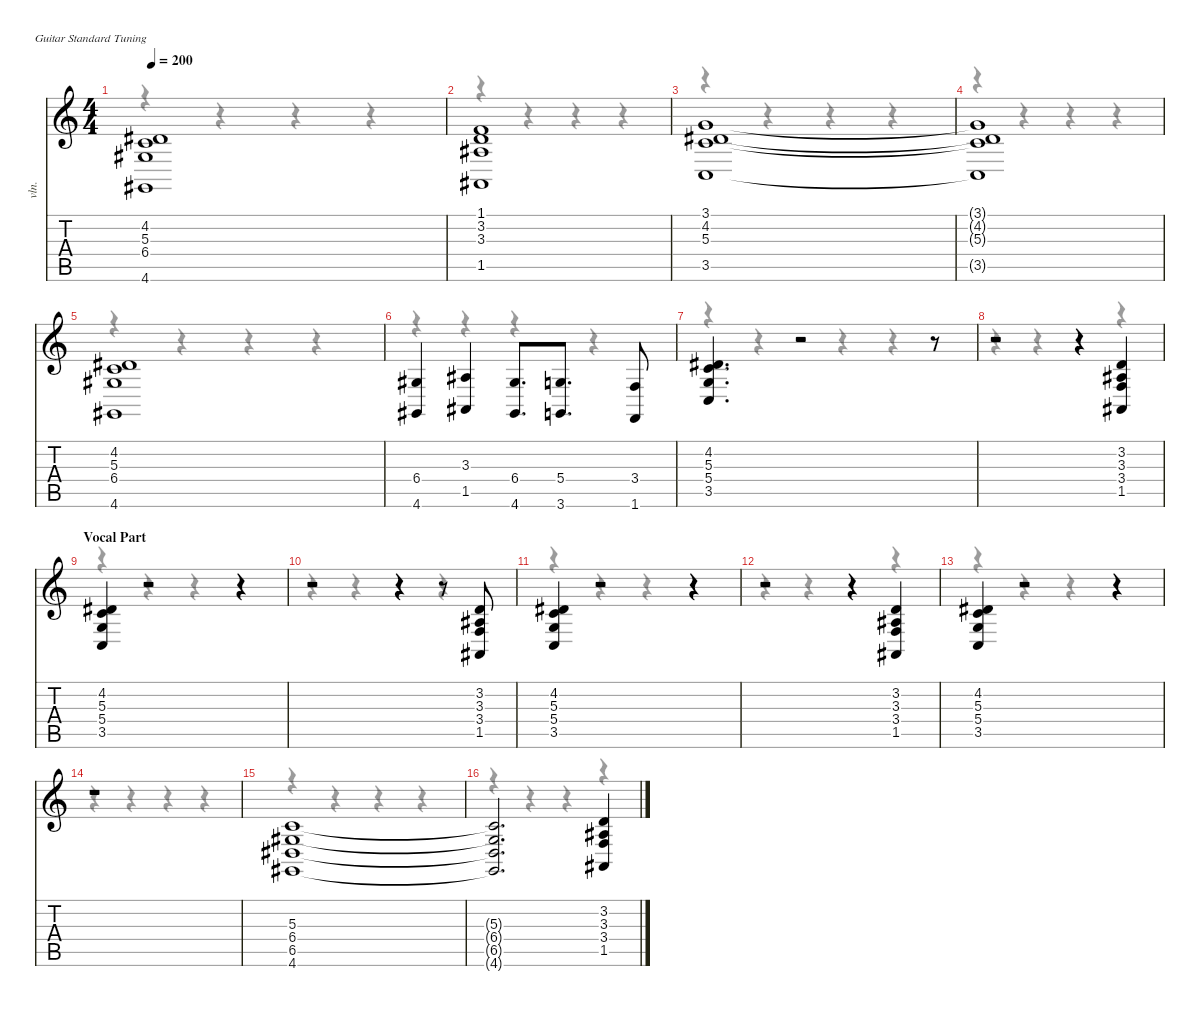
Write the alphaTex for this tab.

\defaultSystemsLayout 4
\hideDynamics
\bracketExtendMode nobrackets
\otherSystemsTrackNameOrientation horizontal
\track ("Vadim Pruzhanov (Ensemble)" "vln.") {instrument stringensemble1}
\staff {score tabs}
\tuning (E4 B3 G3 D3 A2 E2)
\voice
\ts (4 4)
\tempo 200
\clef g2
\ks c
(4.2{acc #} 5.3 6.4{acc #} 4.6{acc #}).1{dy f beam Up} |
(1.1 3.2 3.3{acc #} 1.5{acc #}).1{beam Up} |
(3.1 4.2{acc #} 5.3 3.5).1{beam Up} |
(3.1{t} 4.2{t acc #} 5.3{t} 3.5{t}).1{beam Up} |
(4.2{acc #} 5.3 6.4{acc #} 4.6{acc #}).1{beam Up} |
(6.4{acc #} 4.6{acc #}).4{beam Up} (3.3{acc #} 1.5{acc #}).4{beam Up} (6.4{acc #} 4.6{acc #}).8{d beam Up} (5.4 3.6).8{d beam Up} (3.4 1.6).8{beam Up} |
(4.2{acc #} 5.3 5.4 3.5).4{d beam Up} r.2{beam Up} r.8{beam Up} |
r.2{beam Up} r.4{beam Up} (3.2 3.3{acc #} 3.4 1.5{acc #}).4{beam Up} |
\section ("" "Vocal Part")
(4.2{acc #} 5.3 5.4 3.5).4{beam Up} r.2{beam Up} r.4{beam Up} |
r.2{beam Up} r.4{beam Up} r.8{beam Up} (3.2 3.3{acc #} 3.4 1.5{acc #}).8{beam Up} |
(4.2{acc #} 5.3 5.4 3.5).4{beam Up} r.2{beam Up} r.4{beam Up} |
r.2{beam Up} r.4{beam Up} (3.2 3.3{acc #} 3.4 1.5{acc #}).4{beam Up} |
(4.2{acc #} 5.3 5.4 3.5).4{beam Up} r.2{beam Up} r.4{beam Up} |
r.1{beam Up} |
(5.3 6.4{acc #} 6.5{acc #} 4.6{acc #}).1{beam Up} |
(5.3{t} 6.4{t acc #} 6.5{t acc #} 4.6{t acc #}).2{d beam Up} (3.2 3.3{acc #} 3.4 1.5{acc #}).4{beam Up}
\voice
\clef g2
\ottava regular
\simile none
\ks c
r.4{dy mf beam Down} r.4{beam Down} r.4{beam Down} r.4{beam Down} |
r.4{beam Down} r.4{beam Down} r.4{beam Down} r.4{beam Down} |
r.4{beam Down} r.4{beam Down} r.4{beam Down} r.4{beam Down} |
r.4{beam Down} r.4{beam Down} r.4{beam Down} r.4{beam Down} |
r.4{beam Down} r.4{beam Down} r.4{beam Down} r.4{beam Down} |
r.4{beam Down} r.4{beam Down} r.4{beam Down} r.4{beam Down} |
r.4{beam Down} r.4{beam Down} r.4{beam Down} r.4{beam Down} |
r.4{beam Down} r.4{beam Down} r.4{beam Down} r.4{beam Down} |
r.4{beam Down} r.4{beam Down} r.4{beam Down} r.4{beam Down} |
r.4{beam Down} r.4{beam Down} r.4{beam Down} r.4{beam Down} |
r.4{beam Down} r.4{beam Down} r.4{beam Down} r.4{beam Down} |
r.4{beam Down} r.4{beam Down} r.4{beam Down} r.4{beam Down} |
r.4{beam Down} r.4{beam Down} r.4{beam Down} r.4{beam Down} |
r.4{beam Down} r.4{beam Down} r.4{beam Down} r.4{beam Down} |
r.4{beam Down} r.4{beam Down} r.4{beam Down} r.4{beam Down} |
r.4{beam Down} r.4{beam Down} r.4{beam Down} r.4{beam Down}
